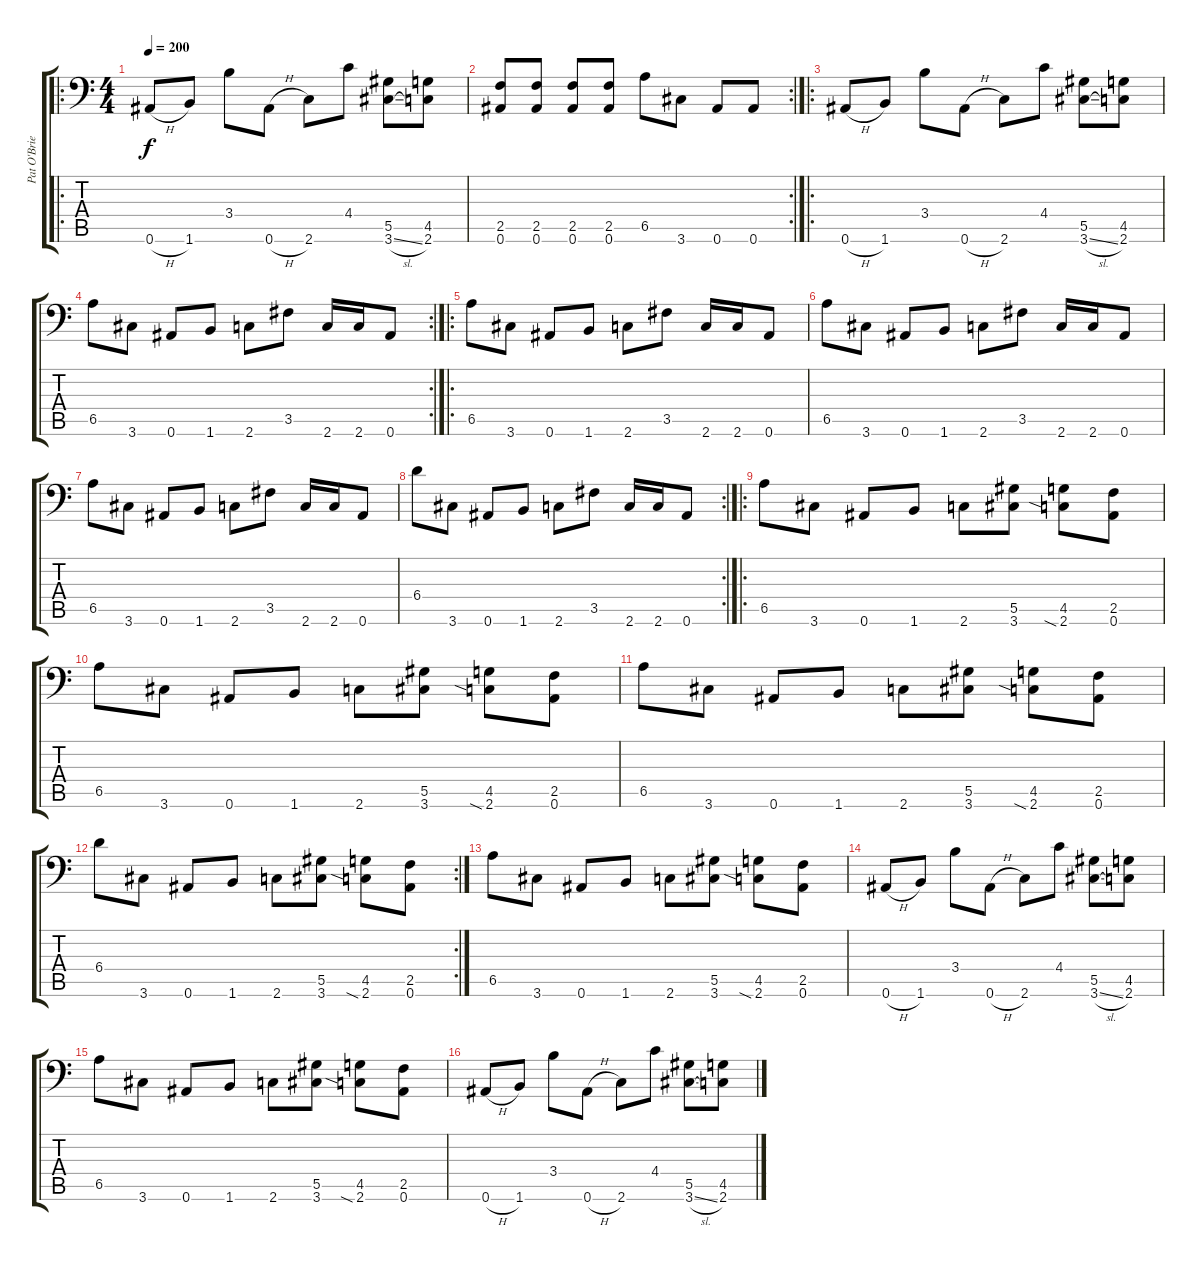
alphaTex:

\track ("Pat O'Brien" "Pat O'Brie") {instrument distortionguitar}
\staff {score tabs}
\tuning (Bb3 F3 Db3 Ab2 Eb2 Bb1) {hide}
\ro
\ts (4 4)
\tempo 200
\clef f4
\ks c
0.6{h}.8{dy f} 1.6.8 3.4.8 0.6{h}.8 2.6.8 4.4.8 (5.5 3.6{sl}).8 (4.5 2.6).8 |
\rc 2
(2.5 0.6).8 (2.5 0.6).8 (2.5 0.6).8 (2.5 0.6).8 6.5.8 3.6.8 0.6.8 0.6.8 |
\ro
0.6{h}.8 1.6.8 3.4.8 0.6{h}.8 2.6.8 4.4.8 (5.5 3.6{sl}).8 (4.5 2.6).8 |
\rc 2
6.5.8 3.6.8 0.6.8 1.6.8 2.6.8 3.5.8 2.6.16 2.6.16 0.6.8 |
\ro
6.5.8 3.6.8 0.6.8 1.6.8 2.6.8 3.5.8 2.6.16 2.6.16 0.6.8 |
6.5.8 3.6.8 0.6.8 1.6.8 2.6.8 3.5.8 2.6.16 2.6.16 0.6.8 |
6.5.8 3.6.8 0.6.8 1.6.8 2.6.8 3.5.8 2.6.16 2.6.16 0.6.8 |
\rc 2
6.4.8 3.6.8 0.6.8 1.6.8 2.6.8 3.5.8 2.6.16 2.6.16 0.6.8 |
\ro
6.5.8 3.6.8 0.6.8 1.6.8 2.6.8 (5.5 3.6).8 (4.5 2.6{sia}).8 (2.5 0.6).8 |
6.5.8 3.6.8 0.6.8 1.6.8 2.6.8 (5.5 3.6).8 (4.5 2.6{sia}).8 (2.5 0.6).8 |
6.5.8 3.6.8 0.6.8 1.6.8 2.6.8 (5.5 3.6).8 (4.5 2.6{sia}).8 (2.5 0.6).8 |
\rc 2
6.4.8 3.6.8 0.6.8 1.6.8 2.6.8 (5.5 3.6).8 (4.5 2.6{sia}).8 (2.5 0.6).8 |
6.5.8 3.6.8 0.6.8 1.6.8 2.6.8 (5.5 3.6).8 (4.5 2.6{sia}).8 (2.5 0.6).8 |
0.6{h}.8 1.6.8 3.4.8 0.6{h}.8 2.6.8 4.4.8 (5.5 3.6{sl}).8 (4.5 2.6).8 |
6.5.8 3.6.8 0.6.8 1.6.8 2.6.8 (5.5 3.6).8 (4.5 2.6{sia}).8 (2.5 0.6).8 |
0.6{h}.8 1.6.8 3.4.8 0.6{h}.8 2.6.8 4.4.8 (5.5 3.6{sl}).8 (4.5 2.6).8
